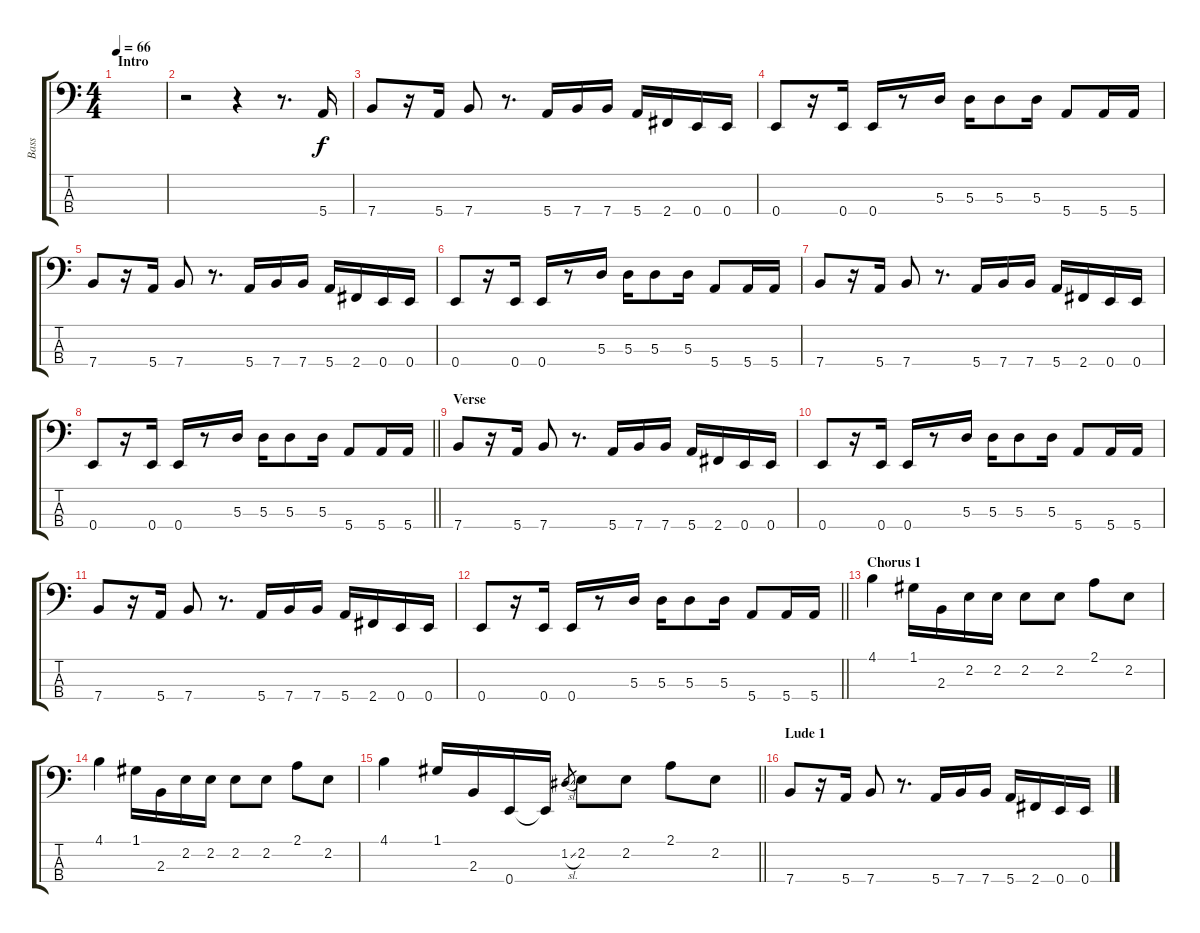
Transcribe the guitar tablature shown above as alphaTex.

\track ("Bass" "Bass") {instrument electricbassfinger}
\staff {score tabs}
\tuning (G2 D2 A1 E1) {hide}
\ts (4 4)
\section ("" "Intro")
\tempo 66
\clef f4
\ks c
|
r.2 r.4 r.8{d} 5.4.16 |
7.4.8 r.16 5.4.16 7.4.8 r.8{d} 5.4.16 7.4.16 7.4.16 5.4.16 2.4.16 0.4.16 0.4.16 |
0.4.8 r.16 0.4.16 0.4.16 r.8 5.3.16 5.3.16 5.3.8 5.3.16 5.4.8 5.4.16 5.4.16 |
7.4.8 r.16 5.4.16 7.4.8 r.8{d} 5.4.16 7.4.16 7.4.16 5.4.16 2.4.16 0.4.16 0.4.16 |
0.4.8 r.16 0.4.16 0.4.16 r.8 5.3.16 5.3.16 5.3.8 5.3.16 5.4.8 5.4.16 5.4.16 |
7.4.8 r.16 5.4.16 7.4.8 r.8{d} 5.4.16 7.4.16 7.4.16 5.4.16 2.4.16 0.4.16 0.4.16 |
\barLineRight lightlight
0.4.8 r.16 0.4.16 0.4.16 r.8 5.3.16 5.3.16 5.3.8 5.3.16 5.4.8 5.4.16 5.4.16 |
\section ("" "Verse")
7.4.8 r.16 5.4.16 7.4.8 r.8{d} 5.4.16 7.4.16 7.4.16 5.4.16 2.4.16 0.4.16 0.4.16 |
0.4.8 r.16 0.4.16 0.4.16 r.8 5.3.16 5.3.16 5.3.8 5.3.16 5.4.8 5.4.16 5.4.16 |
7.4.8 r.16 5.4.16 7.4.8 r.8{d} 5.4.16 7.4.16 7.4.16 5.4.16 2.4.16 0.4.16 0.4.16 |
\barLineRight lightlight
0.4.8 r.16 0.4.16 0.4.16 r.8 5.3.16 5.3.16 5.3.8 5.3.16 5.4.8 5.4.16 5.4.16 |
\section ("" "Chorus 1")
4.1.4 1.1.16 2.3.16 2.2.16 2.2.16 2.2.8 2.2.8 2.1.8 2.2.8 |
4.1.4 1.1.16 2.3.16 2.2.16 2.2.16 2.2.8 2.2.8 2.1.8 2.2.8 |
\barLineRight lightlight
4.1.4 1.1.16 2.3.16 0.4.16 0.4{t}.16 1.2{sl}.8{gr} 2.2.8 2.2.8 2.1.8 2.2.8 |
\section ("" "Lude 1")
7.4.8 r.16 5.4.16 7.4.8 r.8{d} 5.4.16 7.4.16 7.4.16 5.4.16 2.4.16 0.4.16 0.4.16
